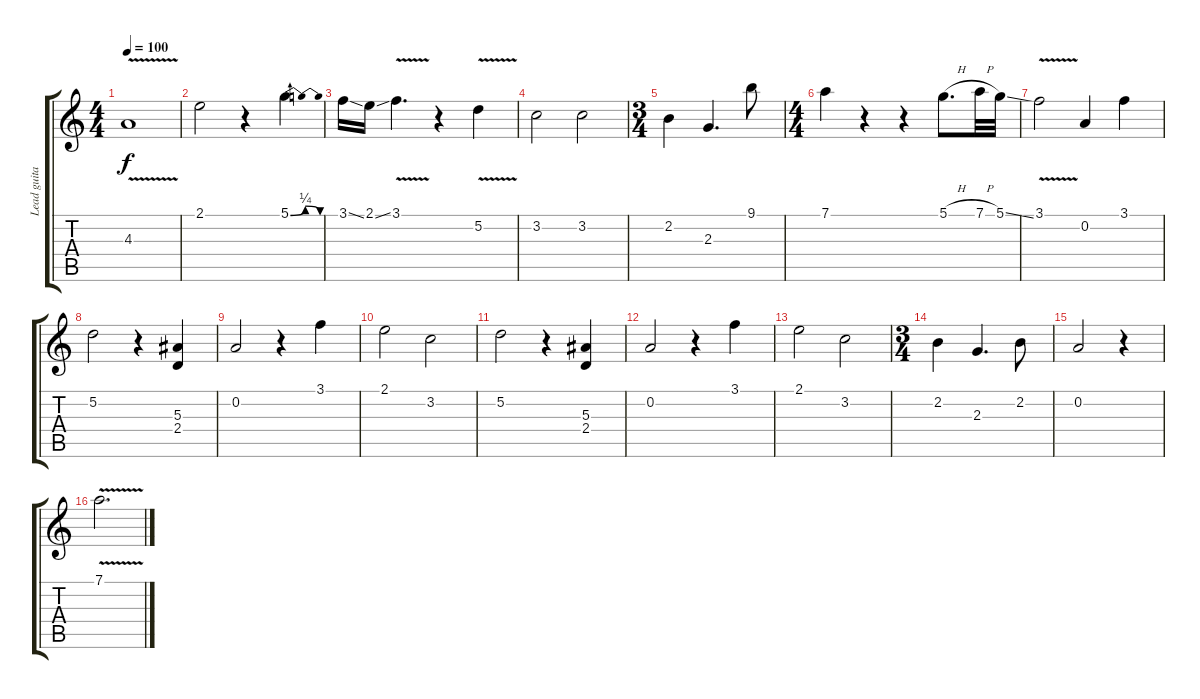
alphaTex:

\track ("Lead guitar" "Lead guita") {instrument electricguitarjazz}
\staff {score tabs}
\tuning (D4 A3 F3 C3 G2 C2) {hide}
\ts (4 4)
\tempo 100
\clef g2
\ks c
4.3{v}.1{dy f} |
2.1.2 r.4 5.1{be (bendrelease 0 0 30 1 30 1 60 0)}.4 |
3.1{ss}.16 2.1{ss}.16 3.1{v}.4{d} r.4 5.2{v}.4 |
3.2.2 3.2.2 |
\ts (3 4)
2.2.4 2.3.4{d} 9.1.8 |
\ts (4 4)
7.1.4 r.4 r.4 5.1{h}.8{d} 7.1{h}.32 5.1{ss}.32 |
3.1{v}.2 0.2.4 3.1.4 |
5.2.2 r.4 (5.3 2.4).4 |
0.2.2 r.4 3.1.4 |
2.1.2 3.2.2 |
5.2.2 r.4 (5.3 2.4).4 |
0.2.2 r.4 3.1.4 |
2.1.2 3.2.2 |
\ts (3 4)
2.2.4 2.3.4{d} 2.2.8 |
0.2.2 r.4 |
7.1{v}.2{d}
